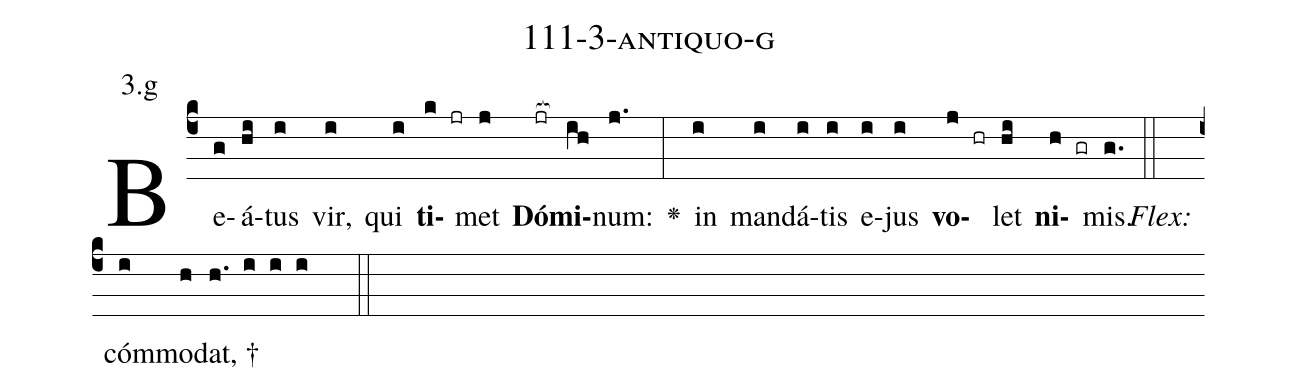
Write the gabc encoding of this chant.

name: 111-3-antiquo-g;
annotation: 3.g;
%%
(c4)Be(g)á(hi)tus(i) vir,(i) qui(i) <b>ti</b>(k jr)met(j) <b>Dó</b>(jr[ocb:1{])<b>mi</b>(ih[ocb:0}])num:(j.) <v>\greheightstar</v>(:) in(i) man(i)dá(i)tis(i) e(i)jus(i) <b>vo</b>(j hr)let(hi) <b>ni</b>(h gr)mis.(g.) (::)
<i>Flex:</i>()  cóm(i)mo(h)dat, †(h. i i i  ::)

%E(i) u(i) o(j) u(hi) a(h) e.(g.) (::)
